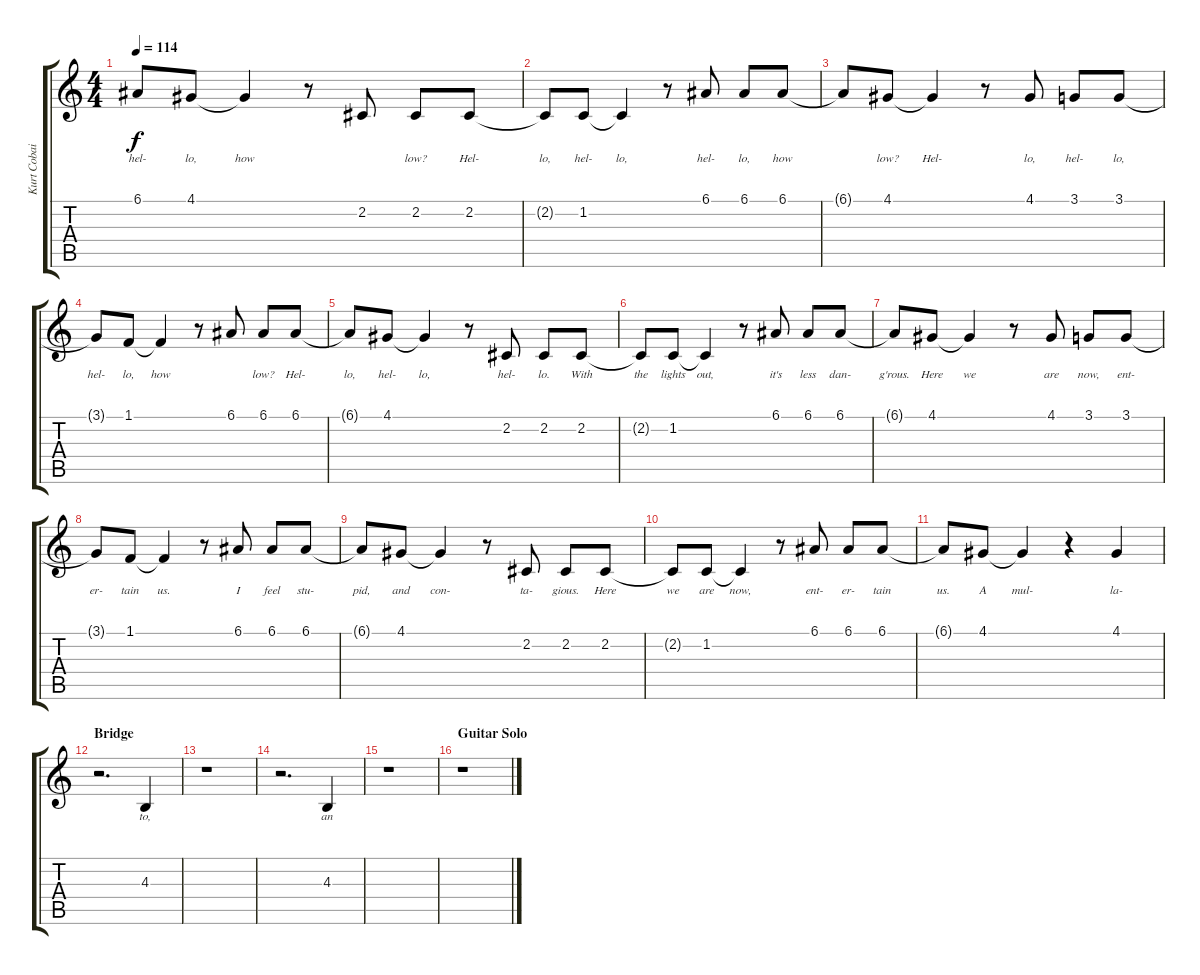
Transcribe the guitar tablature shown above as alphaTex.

\track ("Kurt Cobain - Vocals" "Kurt Cobai") {instrument tenorsax}
\staff {score tabs}
\tuning (E4 B3 G3 D3 A2 E2) {hide}
\ts (4 4)
\tempo 114
\clef g2
\ks c
6.1{t}.8{lyrics (0 "hel-") lyrics (1 "") lyrics (2 "") lyrics (3 "") lyrics (4 "") dy f} 4.1.8{lyrics (0 "lo,") lyrics (1 "") lyrics (2 "") lyrics (3 "") lyrics (4 "")} 4.1{t}.4{lyrics (0 "how") lyrics (1 "") lyrics (2 "") lyrics (3 "") lyrics (4 "")} r.8 2.2.8{lyrics (0 " ") lyrics (1 "") lyrics (2 "") lyrics (3 "") lyrics (4 "")} 2.2.8{lyrics (0 "low?") lyrics (1 "") lyrics (2 "") lyrics (3 "") lyrics (4 "")} 2.2.8{lyrics (0 "Hel-") lyrics (1 "") lyrics (2 "") lyrics (3 "") lyrics (4 "")} |
2.2{t}.8{lyrics (0 "lo,") lyrics (1 "") lyrics (2 "") lyrics (3 "") lyrics (4 "")} 1.2.8{lyrics (0 "hel-") lyrics (1 "") lyrics (2 "") lyrics (3 "") lyrics (4 "")} 1.2{t}.4{lyrics (0 "lo,") lyrics (1 "") lyrics (2 "") lyrics (3 "") lyrics (4 "")} r.8 6.1.8{lyrics (0 "hel-") lyrics (1 "") lyrics (2 "") lyrics (3 "") lyrics (4 "")} 6.1.8{lyrics (0 "lo,") lyrics (1 "") lyrics (2 "") lyrics (3 "") lyrics (4 "")} 6.1.8{lyrics (0 "how") lyrics (1 "") lyrics (2 "") lyrics (3 "") lyrics (4 "")} |
6.1{t}.8{lyrics (0 " ") lyrics (1 "") lyrics (2 "") lyrics (3 "") lyrics (4 "")} 4.1.8{lyrics (0 "low?") lyrics (1 "") lyrics (2 "") lyrics (3 "") lyrics (4 "")} 4.1{t}.4{lyrics (0 "Hel-") lyrics (1 "") lyrics (2 "") lyrics (3 "") lyrics (4 "")} r.8 4.1.8{lyrics (0 "lo,") lyrics (1 "") lyrics (2 "") lyrics (3 "") lyrics (4 "")} 3.1.8{lyrics (0 "hel-") lyrics (1 "") lyrics (2 "") lyrics (3 "") lyrics (4 "")} 3.1.8{lyrics (0 "lo,") lyrics (1 "") lyrics (2 "") lyrics (3 "") lyrics (4 "")} |
3.1{t}.8{lyrics (0 "hel-") lyrics (1 "") lyrics (2 "") lyrics (3 "") lyrics (4 "")} 1.1.8{lyrics (0 "lo,") lyrics (1 "") lyrics (2 "") lyrics (3 "") lyrics (4 "")} 1.1{t}.4{lyrics (0 "how") lyrics (1 "") lyrics (2 "") lyrics (3 "") lyrics (4 "")} r.8 6.1.8{lyrics (0 " ") lyrics (1 "") lyrics (2 "") lyrics (3 "") lyrics (4 "")} 6.1.8{lyrics (0 "low?") lyrics (1 "") lyrics (2 "") lyrics (3 "") lyrics (4 "")} 6.1.8{lyrics (0 "Hel-") lyrics (1 "") lyrics (2 "") lyrics (3 "") lyrics (4 "")} |
6.1{t}.8{lyrics (0 "lo,") lyrics (1 "") lyrics (2 "") lyrics (3 "") lyrics (4 "")} 4.1.8{lyrics (0 "hel-") lyrics (1 "") lyrics (2 "") lyrics (3 "") lyrics (4 "")} 4.1{t}.4{lyrics (0 "lo,") lyrics (1 "") lyrics (2 "") lyrics (3 "") lyrics (4 "")} r.8 2.2.8{lyrics (0 "hel-") lyrics (1 "") lyrics (2 "") lyrics (3 "") lyrics (4 "")} 2.2.8{lyrics (0 "lo.") lyrics (1 "") lyrics (2 "") lyrics (3 "") lyrics (4 "")} 2.2.8{lyrics (0 "With") lyrics (1 "") lyrics (2 "") lyrics (3 "") lyrics (4 "")} |
2.2{t}.8{lyrics (0 "the") lyrics (1 "") lyrics (2 "") lyrics (3 "") lyrics (4 "")} 1.2.8{lyrics (0 "lights") lyrics (1 "") lyrics (2 "") lyrics (3 "") lyrics (4 "")} 1.2{t}.4{lyrics (0 "out,") lyrics (1 "") lyrics (2 "") lyrics (3 "") lyrics (4 "")} r.8 6.1.8{lyrics (0 "it's") lyrics (1 "") lyrics (2 "") lyrics (3 "") lyrics (4 "")} 6.1.8{lyrics (0 "less") lyrics (1 "") lyrics (2 "") lyrics (3 "") lyrics (4 "")} 6.1.8{lyrics (0 "dan-") lyrics (1 "") lyrics (2 "") lyrics (3 "") lyrics (4 "")} |
6.1{t}.8{lyrics (0 "g'rous.") lyrics (1 "") lyrics (2 "") lyrics (3 "") lyrics (4 "")} 4.1.8{lyrics (0 "Here") lyrics (1 "") lyrics (2 "") lyrics (3 "") lyrics (4 "")} 4.1{t}.4{lyrics (0 "we") lyrics (1 "") lyrics (2 "") lyrics (3 "") lyrics (4 "")} r.8 4.1.8{lyrics (0 "are") lyrics (1 "") lyrics (2 "") lyrics (3 "") lyrics (4 "")} 3.1.8{lyrics (0 "now,") lyrics (1 "") lyrics (2 "") lyrics (3 "") lyrics (4 "")} 3.1.8{lyrics (0 "ent-") lyrics (1 "") lyrics (2 "") lyrics (3 "") lyrics (4 "")} |
3.1{t}.8{lyrics (0 "er-") lyrics (1 "") lyrics (2 "") lyrics (3 "") lyrics (4 "")} 1.1.8{lyrics (0 "tain") lyrics (1 "") lyrics (2 "") lyrics (3 "") lyrics (4 "")} 1.1{t}.4{lyrics (0 "us.") lyrics (1 "") lyrics (2 "") lyrics (3 "") lyrics (4 "")} r.8 6.1.8{lyrics (0 "I") lyrics (1 "") lyrics (2 "") lyrics (3 "") lyrics (4 "")} 6.1.8{lyrics (0 "feel") lyrics (1 "") lyrics (2 "") lyrics (3 "") lyrics (4 "")} 6.1.8{lyrics (0 "stu-") lyrics (1 "") lyrics (2 "") lyrics (3 "") lyrics (4 "")} |
6.1{t}.8{lyrics (0 "pid,") lyrics (1 "") lyrics (2 "") lyrics (3 "") lyrics (4 "")} 4.1.8{lyrics (0 "and") lyrics (1 "") lyrics (2 "") lyrics (3 "") lyrics (4 "")} 4.1{t}.4{lyrics (0 "con-") lyrics (1 "") lyrics (2 "") lyrics (3 "") lyrics (4 "")} r.8 2.2.8{lyrics (0 "ta-") lyrics (1 "") lyrics (2 "") lyrics (3 "") lyrics (4 "")} 2.2.8{lyrics (0 "gious.") lyrics (1 "") lyrics (2 "") lyrics (3 "") lyrics (4 "")} 2.2.8{lyrics (0 "Here") lyrics (1 "") lyrics (2 "") lyrics (3 "") lyrics (4 "")} |
2.2{t}.8{lyrics (0 "we") lyrics (1 "") lyrics (2 "") lyrics (3 "") lyrics (4 "")} 1.2.8{lyrics (0 "are") lyrics (1 "") lyrics (2 "") lyrics (3 "") lyrics (4 "")} 1.2{t}.4{lyrics (0 "now,") lyrics (1 "") lyrics (2 "") lyrics (3 "") lyrics (4 "")} r.8 6.1.8{lyrics (0 "ent-") lyrics (1 "") lyrics (2 "") lyrics (3 "") lyrics (4 "")} 6.1.8{lyrics (0 "er-") lyrics (1 "") lyrics (2 "") lyrics (3 "") lyrics (4 "")} 6.1.8{lyrics (0 "tain") lyrics (1 "") lyrics (2 "") lyrics (3 "") lyrics (4 "")} |
6.1{t}.8{lyrics (0 "us.") lyrics (1 "") lyrics (2 "") lyrics (3 "") lyrics (4 "")} 4.1.8{lyrics (0 "A") lyrics (1 "") lyrics (2 "") lyrics (3 "") lyrics (4 "")} 4.1{t}.4{lyrics (0 "mul-") lyrics (1 "") lyrics (2 "") lyrics (3 "") lyrics (4 "")} r.4 4.1.4{lyrics (0 "la-") lyrics (1 "") lyrics (2 "") lyrics (3 "") lyrics (4 "")} |
\section ("" "Bridge")
r.2{d} 4.3.4{lyrics (0 "to,") lyrics (1 "") lyrics (2 "") lyrics (3 "") lyrics (4 "")} |
r.1 |
r.2{d} 4.3.4{lyrics (0 "an") lyrics (1 "") lyrics (2 "") lyrics (3 "") lyrics (4 "")} |
r.1 |
\section ("" "Guitar Solo")
r.1
